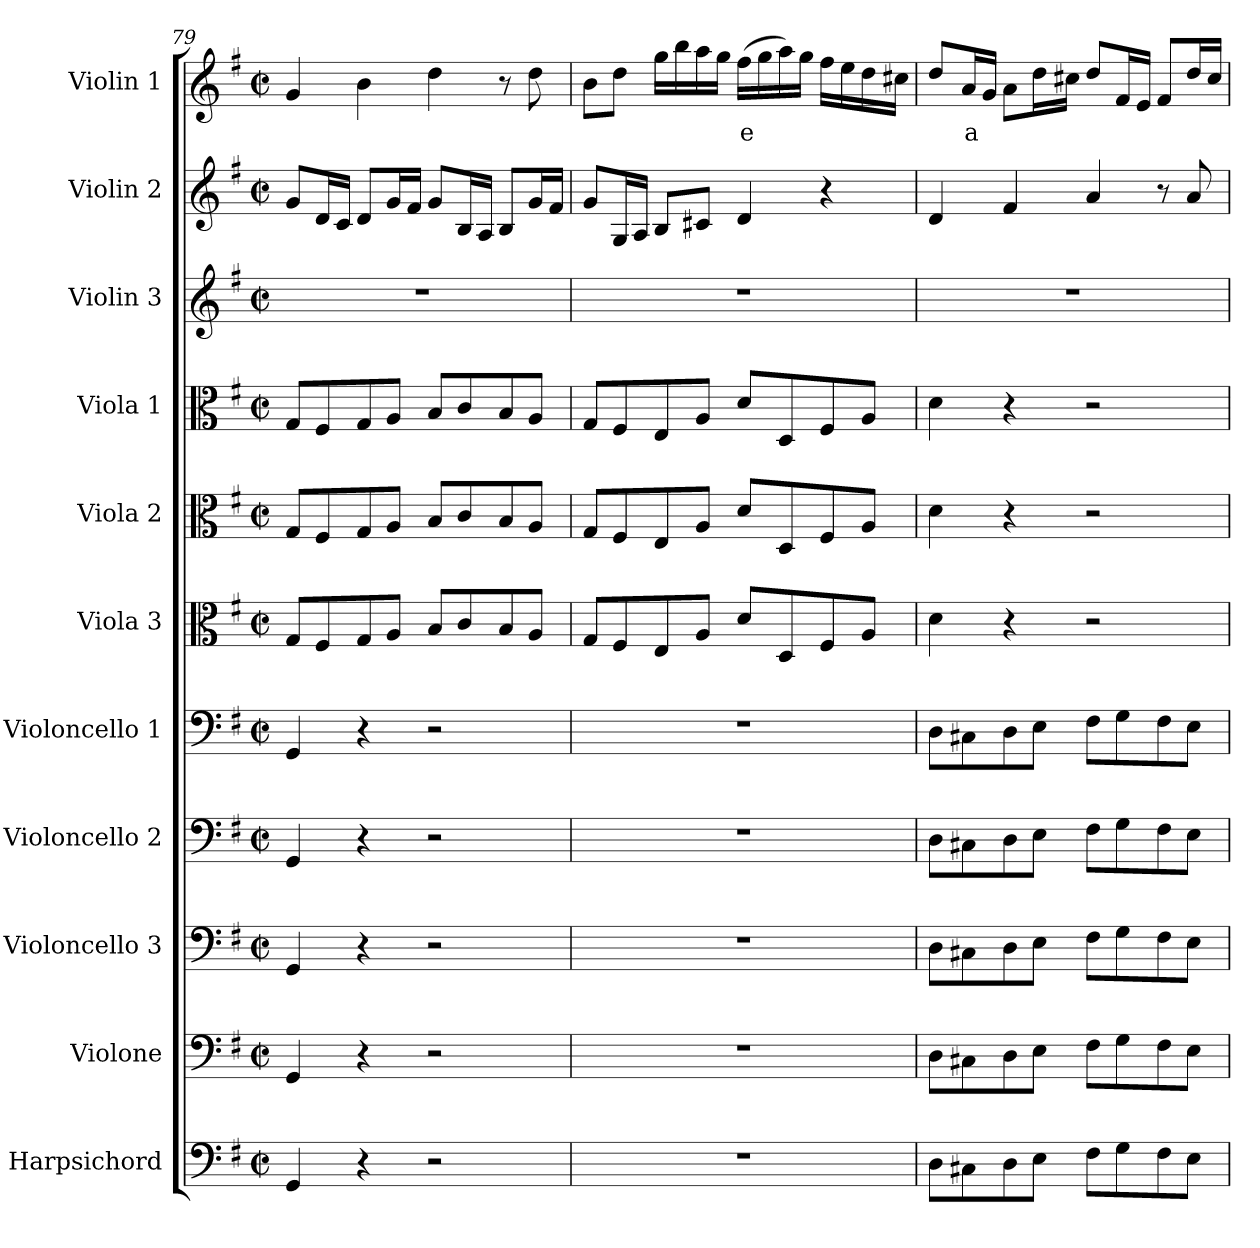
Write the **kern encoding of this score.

**kern	**kern	**kern	**kern	**kern	**kern	**kern	**kern	**kern	**kern	**kern	**text
*part11	*part10	*part9	*part8	*part7	*part6	*part5	*part4	*part3	*part2	*part1	*part1
*staff11	*staff10	*staff9	*staff8	*staff7	*staff6	*staff5	*staff4	*staff3	*staff2	*staff1	*staff1
*I"Harpsichord	*I"Violone	*I"Violoncello 3	*I"Violoncello 2	*I"Violoncello 1	*I"Viola 3	*I"Viola 2	*I"Viola 1	*I"Violin 3	*I"Violin 2	*I"Violin 1	*
*I'Hch	*I'Vne	*I'Vc 3	*I'Vc 2	*I'Vc 1	*I'Vla 3	*I'Vla 2	*I'Vla 1	*I'Vln 3	*I'Vln 2	*I'Vln 1	*
*clefF4	*clefF4	*clefF4	*clefF4	*clefF4	*clefC3	*clefC3	*clefC3	*clefG2	*clefG2	*clefG2	*
*	*ITrd7c12	*	*	*	*	*	*	*	*	*	*
*k[f#]	*k[f#]	*k[f#]	*k[f#]	*k[f#]	*k[f#]	*k[f#]	*k[f#]	*k[f#]	*k[f#]	*k[f#]	*
*M4/4	*M4/4	*M4/4	*M4/4	*M4/4	*M4/4	*M4/4	*M4/4	*M4/4	*M4/4	*M4/4	*
*met(c|)	*met(c|)	*met(c|)	*met(c|)	*met(c|)	*met(c|)	*met(c|)	*met(c|)	*met(c|)	*met(c|)	*met(c|)	*
=79	=79	=79	=79	=79	=79	=79	=79	=79	=79	=79	=79
4GG/	4GGG/	4GG/	4GG/	4GG/	8G/L	8G/L	8G/L	1r	8g/L	4g/	.
.	.	.	.	.	8F#/	8F#/	8F#/	.	16d/L	.	.
.	.	.	.	.	.	.	.	.	16c/JJ	.	.
4r	4r	4r	4r	4r	8G/	8G/	8G/	.	8d/L	4b\	.
.	.	.	.	.	8A/J	8A/J	8A/J	.	16g/L	.	.
.	.	.	.	.	.	.	.	.	16f#/JJ	.	.
2r	2r	2r	2r	2r	8B/L	8B/L	8B/L	.	8g/L	4dd\	.
.	.	.	.	.	8c/	8c/	8c/	.	16B/L	.	.
.	.	.	.	.	.	.	.	.	16A/JJ	.	.
.	.	.	.	.	8B/	8B/	8B/	.	8B/L	8r	.
.	.	.	.	.	8A/J	8A/J	8A/J	.	16g/L	8dd\	.
.	.	.	.	.	.	.	.	.	16f#/JJ	.	.
!!LO:PB:g=z
=80	=80	=80	=80	=80	=80	=80	=80	=80	=80	=80	=80
1r	1r	1r	1r	1r	8G/L	8G/L	8G/L	1r	8g/L	8b\L	.
.	.	.	.	.	8F#/	8F#/	8F#/	.	16G/L	8dd\J	.
.	.	.	.	.	.	.	.	.	16A/JJ	.	.
.	.	.	.	.	8E/	8E/	8E/	.	8B/L	16gg\LL	.
.	.	.	.	.	.	.	.	.	.	16bb\	.
.	.	.	.	.	8A/J	8A/J	8A/J	.	8c#X/J	16aa\	.
.	.	.	.	.	.	.	.	.	.	16gg\JJ	.
!	!	!	!	!	!	!	!	!	!	!	!LO:LY:b:color=#FF0000
.	.	.	.	.	8d/L	8d/L	8d/L	.	4d/	(16ff#\LL	e
.	.	.	.	.	.	.	.	.	.	16gg\	.
.	.	.	.	.	8D/	8D/	8D/	.	.	16aa\)	.
.	.	.	.	.	.	.	.	.	.	16gg\JJ	.
.	.	.	.	.	8F#/	8F#/	8F#/	.	4r	16ff#\LL	.
.	.	.	.	.	.	.	.	.	.	16ee\	.
.	.	.	.	.	8A/J	8A/J	8A/J	.	.	16dd\	.
.	.	.	.	.	.	.	.	.	.	16cc#X\JJ	.
=81	=81	=81	=81	=81	=81	=81	=81	=81	=81	=81	=81
8D\L	8DD\L	8D\L	8D\L	8D\L	4d\	4d\	4d\	1r	4d/	8dd/L	.
!	!	!	!	!	!	!	!	!	!	!	!LO:LY:b:color=#FF0000
8C#X\	8CC#X\	8C#X\	8C#X\	8C#X\	.	.	.	.	.	16a/L	a
.	.	.	.	.	.	.	.	.	.	16g/JJ	.
8D\	8DD\	8D\	8D\	8D\	4r	4r	4r	.	4f#/	8a\L	.
8E\J	8EE\J	8E\J	8E\J	8E\J	.	.	.	.	.	16dd\L	.
.	.	.	.	.	.	.	.	.	.	16cc#X\JJ	.
8F#\L	8FF#\L	8F#\L	8F#\L	8F#\L	2r	2r	2r	.	4a/	8dd/L	.
8G\	8GG\	8G\	8G\	8G\	.	.	.	.	.	16f#/L	.
.	.	.	.	.	.	.	.	.	.	16e/JJ	.
8F#\	8FF#\	8F#\	8F#\	8F#\	.	.	.	.	8r	8f#/L	.
8E\J	8EE\J	8E\J	8E\J	8E\J	.	.	.	.	8a/	16dd/L	.
.	.	.	.	.	.	.	.	.	.	16cc#/JJ	.
=	=	=	=	=	=	=	=	=	=	=	=
*-	*-	*-	*-	*-	*-	*-	*-	*-	*-	*-	*-
